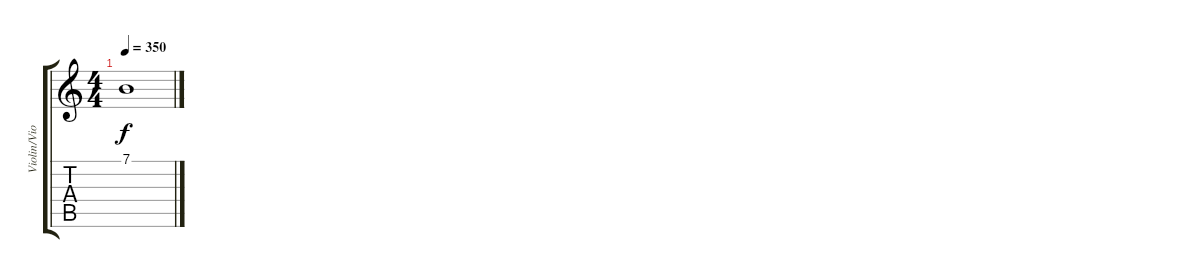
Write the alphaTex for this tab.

\track ("Violin/Viola/Cello?" "Violin/Vio") {instrument cello}
\staff {score tabs}
\tuning (E4 B3 G3 D3 A2 E2) {hide}
\ts (4 4)
\tempo 350
\clef g2
\ks c
7.1{t}.1{dy f}
